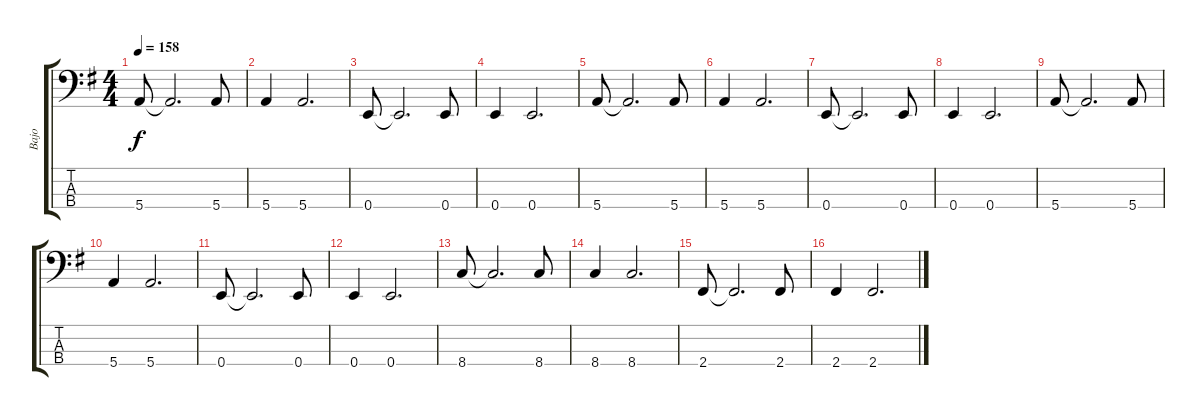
\track ("Bajo" "Bajo") {instrument electricbassfinger}
\staff {score tabs}
\tuning (G2 D2 A1 E1) {hide}
\ts (4 4)
\tempo 158
\clef f4
\ks g
5.4.8{dy f} 5.4{t}.2{d} 5.4.8 |
5.4.4 5.4.2{d} |
0.4.8 0.4{t}.2{d} 0.4.8 |
0.4.4 0.4.2{d} |
5.4.8 5.4{t}.2{d} 5.4.8 |
5.4.4 5.4.2{d} |
0.4.8 0.4{t}.2{d} 0.4.8 |
0.4.4 0.4.2{d} |
5.4.8 5.4{t}.2{d} 5.4.8 |
5.4.4 5.4.2{d} |
0.4.8 0.4{t}.2{d} 0.4.8 |
0.4.4 0.4.2{d} |
8.4.8 8.4{t}.2{d} 8.4.8 |
8.4.4 8.4.2{d} |
2.4.8 2.4{t}.2{d} 2.4.8 |
2.4.4 2.4.2{d}
